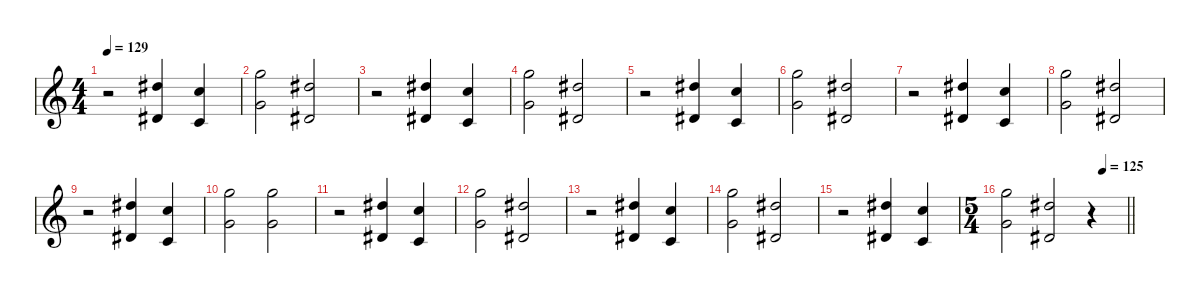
\defaultSystemsLayout 4
\hideDynamics
\bracketExtendMode nobrackets
\singleTrackTrackNamePolicy hidden
\multiTrackTrackNamePolicy hidden
\otherSystemsTrackNameOrientation horizontal
\track ("Jamie Meyer" "vln.") {instrument stringensemble1}
\staff {score}
\tuning (E4 C4 G3 C3 G2 C2)
\ts (4 4)
\tempo 129
\clef g2
\ks c
r.2{dy f beam Down} (11.1{acc #} 8.3{acc #}).4{beam Up} (8.1 5.3).4{beam Up} |
(15.1 12.3).2{beam Down} (11.1{acc #} 8.3{acc #}).2{beam Up} |
r.2{beam Down} (11.1{acc #} 8.3{acc #}).4{beam Up} (8.1 5.3).4{beam Up} |
(15.1 12.3).2{beam Down} (11.1{acc #} 8.3{acc #}).2{beam Up} |
r.2{beam Down} (11.1{acc #} 8.3{acc #}).4{beam Up} (8.1 5.3).4{beam Up} |
(15.1 12.3).2{beam Down} (11.1{acc #} 8.3{acc #}).2{beam Up} |
r.2{beam Down} (11.1{acc #} 8.3{acc #}).4{beam Up} (8.1 5.3).4{beam Up} |
(15.1 12.3).2{beam Down} (11.1{acc #} 8.3{acc #}).2{beam Up} |
r.2{beam Down} (11.1{acc #} 8.3{acc #}).4{beam Up} (8.1 5.3).4{beam Up} |
(15.1 12.3).2{beam Down} (15.1 12.3).2{beam Down} |
r.2{beam Down} (11.1{acc #} 8.3{acc #}).4{beam Up} (8.1 5.3).4{beam Up} |
(15.1 12.3).2{beam Down} (11.1{acc #} 8.3{acc #}).2{beam Up} |
r.2{beam Down} (11.1{acc #} 8.3{acc #}).4{beam Up} (8.1 5.3).4{beam Up} |
(15.1 12.3).2{beam Down} (11.1{acc #} 8.3{acc #}).2{beam Up} |
r.2{beam Down} (11.1{acc #} 8.3{acc #}).4{beam Up} (8.1 5.3).4{beam Up} |
\ts (5 4)
\beaming (8 6 4)
\tempo (125 0.8)
\barLineRight lightlight
(15.1 12.3).2{beam Down} (11.1{acc #} 8.3{acc #}).2{beam Up} r.4{beam Up}
